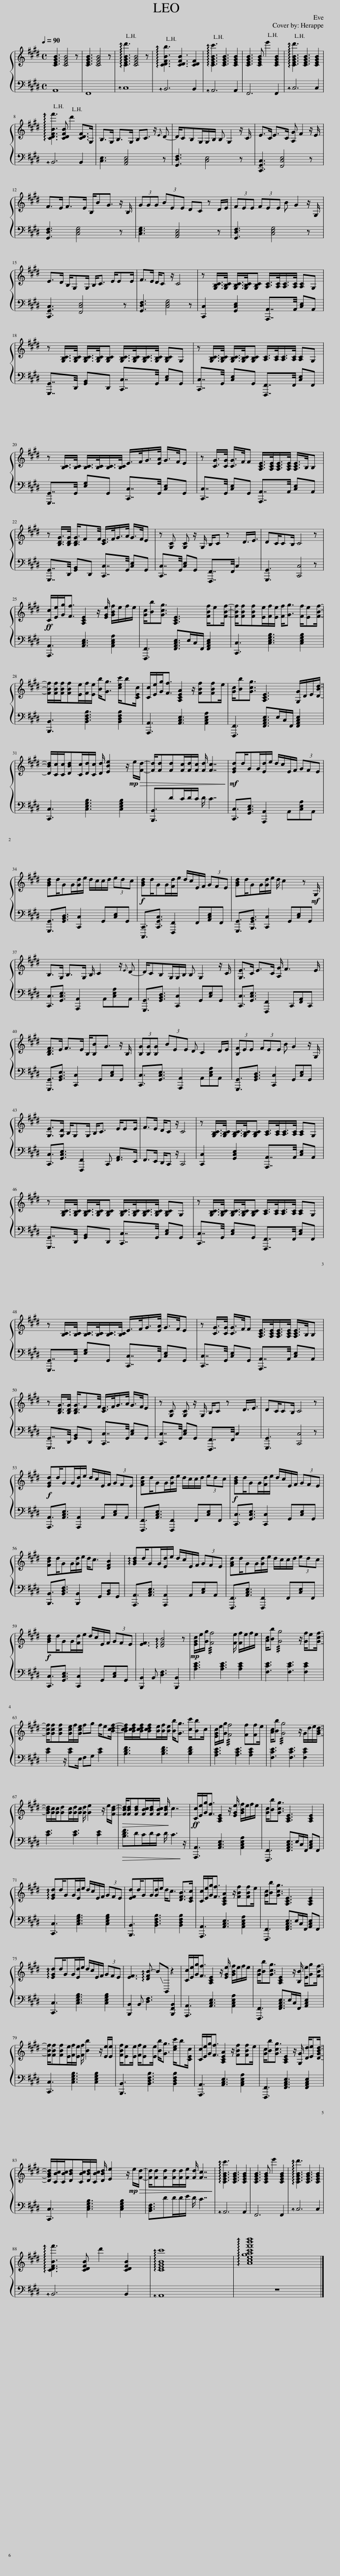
X:1
%%score { 1 | 2 }
L:1/8
Q:1/4=90
M:4/4
I:linebreak $
K:E
V:1 treble
V:2 bass
V:1
 [CEGB]3 [CEGB]4 z | [CEGB]3 [CEGB]4 z | !arpeggio![CEGBd']3 [CEGB]4 z | !arpeggio![CDFBb]3 [CDFB]3 [CDF]2 | !arpeggio![CEGBc']3 [CEGB]3 [CEGB]2 | %5
 [CEGB]3 [CEGB] e'2 [CEGB]2 | !arpeggio![CEGBd']3 [CEGB]3 [CEGB]2 |$ !arpeggio![CDFBf']3 [CDFB] d'2 [CDF]>G, | B,>G, B,>G, B,C3/2 z/{E} D- | D/CB,G,/G,/B,/ B, G,2 z/ C/ | %10
 E>C E>C [A,G] F2 z/ E/ |$ F>E F>E B,/BG3/2 z/ B,/ | (3GGG (3BEE DC z D/E/ | (3FEE (3FEE B G2 z/ G,/ |$ E>D B,/G,G,/ B,<C E/EE/ | %15
 F>E D/C z/ C4 | z [G,B,C]/>[G,B,C]/ [G,B,C]/>[G,B,C]/[G,B,C] [A,C]/>[A,C]/[A,C]/>[A,C]/ [A,C]G, |$ z [G,B,C]/>[G,B,C]/ [G,B,C]/>[G,B,C]/[G,B,C] [G,B,C]/>[G,B,C]/[G,B,C]/>[G,B,C]/ [G,B,C]G, | z [G,B,C]/>[G,B,C]/ [G,B,C]/>[G,B,C]/[G,B,C] [A,C]/>[A,C]/[A,C]/>[A,C]/ [A,C]G, |$ z [B,C]/>[B,C]/ [B,C]/>[B,C]/[B,C]/>[B,C]/ E/>F/G/>[EA]/ G/>F/E | %20
 z [CG]/>[CG]/ [CG]/>F/F [A,CE]/>[A,CE]/[A,CE]/>[A,CE]/ [A,CE]/>B,/B, |$ z [B,DG]/>[B,DG]/ [B,DG]3/4FF/4 [CE]/>F/G/>A/ G/>F/E | z [G,C] [G,C] z/ G,/ B,/C z D3/4E3/4 | DC/CB,/ C4 z |$!ff! [Cc]/[Ee]/[Gg]<[Ff] [A,CE]2 z/ [EGe]/ [GBf]/e/f/e/ | %25
 [Gc]/[Bb][Gcg]3/2 [A,CE]3 [FBf]/e[FBf]/- | [FBf]/[FBf][FBf][Ee]/[Ff]/[Ee]/ [Ff]<[Gg] [Ff]/[Ee][FBf]/- |$ [FBf]/[FBf]/[FBf]/[FBf][Ee]/[Ff]/[Ee]/ [Bb]<[Gg] [cec']/b[CEc]/ | [Cc]/[Ee]/[Gg]<[Ff] [A,CEA]2 z/ [FBf][FBf]e/ | [Gc]/[Bb][Gcg]3/2 [A,CE]3 [G,G]/D/E/[DBd]/- |$ %30
 [DBd]/[Cc]/[Cc]/[DBd][Cc]/[Dd]/[Cc]/ [Dd]/ [EBe]2 z/!mp!!>(! e/[Fd]/- | [Fd]/[Fd][Fd][Fc]/[Fd]/[Fc]/ [Fd]/ [Fc]7/2!>)! |!mf! [EGd]d/GG/[Ed]/e/ d/c/E/F/ (3GFE |$ [GBd]d/GG/[Gd]/e/ d/c/c/d/ (3edc |!f! [GBd]d/GG/[Fd]/e/ d/c/E/F/ (3GFE | %35
 [GBd]d/GG/[Gd]/e/ d/ c2 z!mf! G,/ |$ B,>G, B,>G, B,/ C2 z/{E} D- | D/CB,G,/G,/B,/ B, G,2 z/ C/ | [G,E]>C E>C [A,G]/ F3 E/ |$ [B,DF]>E F>E B,/[B,B]G3/2 z/ B,/ | %40
 (3[B,G][B,G][B,G] (3BEE D C2 D/E/ | (3[B,F]EE (3FEE B G2 z/ G,/ |$ [G,E]>[G,D] B,/G,G,/ B,<C E/EE/ | F>E D/C z/ C4 | z [G,B,C]/>[G,B,C]/ [G,B,C]/>[G,B,C]/[G,B,C] [A,C]/>[A,C]/[A,C]/>[A,C]/ [A,C]G, |$ %45
 z [G,B,C]/>[G,B,C]/ [G,B,C]/>[G,B,C]/[G,B,C] [G,B,C]/>[G,B,C]/[G,B,C]/>[G,B,C]/ [G,B,C]G, | z [G,B,C]/>[G,B,C]/ [G,B,C]/>[G,B,C]/[G,B,C] [A,C]/>[A,C]/[A,C]/>[A,C]/ [A,C]G, |$ z [B,C]/>[B,C]/ [B,C]/>[B,C]/[B,C]/>[B,C]/ E/>F/G/>[EA]/ G/>F/E | z [CG]/>[CG]/ [CG]/>F/F [A,CE]/>[A,CE]/[A,CE]/>[A,CE]/ [A,CE]/>B,/B, |$ z [B,DG]/>[B,DG]/ [B,DG]3/4FF/4 [CE]/>F/G/>A/ G/>F/E | %50
 z [G,C] [G,C] z/ G,/ B,/C z D3/4E3/4 | DC/CB,/ C4 z |$!f! [EGd]d/GG/[Ed]/e/ d/c/E/F/ (3GFE | [FAd]d/GG/[Gd]/e/ d/c/c/d/ (3edc |!f! [GBd]d/GG/[Fd]/e/ d/c/E/F/ (3GFE |$ %55
 [FBd]d/GG/[Gd]/e/ d<c [DFB]2 | !arpeggio![GBd]d/GG/[Ed]/e/ d/c/E/F/ (3GFE | [FAd]d/GG/[Gd]/e/ d/c/c/d/ (3edc |$!f! [GBd]d/GG/[Fd]/e/ d/c/E/F/ (3GFE | [EF]3 !arpeggio![DFB]4 z | %60
!mp! [EGc]/e/[Gg]/ !///![Ff]4 [Fe]/ [Ff]/e/f/e/ | [Ac]/[Bb] !///![Gg]4 z/ [Gf]/e[Gcf]/- |$ [Gcf]/[Gcf][Gcf][Gce]/f/[Gce]/ fg f/e[Bcdf]/- | [Bcdf]/[Bcdf]/[Bcdf]/[Bcdf][Be]/[Bf]/[Be]/ [Bb]<[Gg] [cc']/[Bb]c/ | [EGc]/e/[Gg]/ !///![Ff]4 [Ff][Ff]e/ | %65
 [Ac]/[Bb] !///![Gg]4 z/ G/d/e/[GBd]/- |$ [GBd]/[Gc]/[Gc]/[Gd][Gc]/[Gd]/[Gc]/ [Gd]/ [Ge]2 z/ e/[FBd]/- |!>(! [FBd]/[FBd][FBd][FBc]/[FBd]/[FBc]/ [FBd]/!>)! c7/2 |!ff! [Cc]/[Ee]/[Gg]<[Ff] [A,CE]2 z/ [EGe]/ [GBf]/e/f/e/ | [Gc]/[Bb][Gcg]3/2 [A,CE]3 [A,CE]2 |$ %70
 !arpeggio![EGd]d/GG/[Ed]/e/ d/c/E/F/ (3GFE | [EFd]d/GG/[Gd]/e/ d<c [DFB]>[CEc] | [Cc]/[Ee]/[Gg]<[Ff] [A,CEA]2 z/ [FBf][FBf]e/ | [Gc]/[Bb][Gcg]3/2 [A,CE]3 [A,CE]2 |$ !arpeggio![EGd]d/GG/[Ed]/e/ d/c/E/F/ (3GFE | %75
 [EF]3 !arpeggio![DFB-] !-(!B!-)!B,, z2 | [Cc]/[Ee]/[Gg]<[Ff] [A,CE]2 z/ [EGe]/ [GBf]/e/f/e/ | [Gc]/[Bb][Gcg]3/2 [A,CE]2 z/ [B,B]/ [Ee]/[Gg][FBf]/- |$ [FBf]/[FBf][FBf][Ee]/[Ff]/[Ee]/ [Ff]/ [Bb]2 z/ [Ee]/[Ee]/ | [FBf]/[Ee][Ee]/ [Ff]/[Ee][Ee]/ [Bb]<[Gg] [cec']/b[CEc]/ | %80
 [Cc]/[Ee]/[Gg]<[Ff] [A,CEA]2 z/ [FBf][FBf]e/ | [Gc]/[Bb][Gcg]3/2 [A,CE]2 z/ [G,G]/ [Dd]/[Ee][DGBd]/- |$ [DGBd]/[CBc]/[CBc]/[DBd][CBc]/[DBd]/[CBc]/ [DBd]/ [Ee]2 z/!mp!!>(! e/[Fd]/- | [Fd]/[Fd][Fd][Fd]/[Fd]/[Fe]/ [Fd]/ [Fc]7/2!>)! | !arpeggio![CEGBc']3 [CEGB]3 [CEGB]2 | %85
 [CEGB]3 [CEGB] e'2 [CEGB]2 | !arpeggio![CEGBd']3 [CEGB]3 [CEGB]2 |$ !arpeggio![CDFBf']3 [CDFB] d'2 [CDFB]2 | !arpeggio![CEGBc']8 | !arpeggio![Acegac'f'b'd'']8 |] %90
V:2
 A,,8 | F,,8 | !arpeggio!C,8 | !arpeggio!B,,6 B,,2 | !arpeggio!A,,6 A,,2 | %5
 F,,6 F,,2 | !arpeggio!C,6 C,2 |$ !arpeggio!B,,6 B,,2 | [C,E,]3 [A,,C,E,]4 z | [G,,D,F,]3 [C,E,]4 z | %10
 [C,,G,,C,]3 [F,,C,E,]4 z |$ [G,,D,F,]3 [C,E,G,]4 z | [C,E,G,]3 [A,,C,E,]4 z | [G,,D,F,]3 [C,E,G,]4 z |$ [C,,G,,C,]3 [F,,C,E,]4 z | %15
 [G,,D,F,]3 [C,E,G,]4 z | [C,,C,]2 [G,,C,E,]2 [A,,,A,,]7/4A,,/4 [C,E,]A,, |$ [G,,,G,,]7/4D,,/4 [G,,B,,]D,, [C,,C,]7/4G,,/4 [C,E,]G,, | [C,,C,]7/4G,,/4 [C,E,]G,, [F,,,F,,]7/4F,,/4 [C,E,]F,, |$ [G,,,G,,]7/4G,,/4 [E,G,]G,, [C,,C,]7/4G,,/4 [C,E,]G,, | %20
 [C,,C,]7/4G,,/4 [C,E,]G,, [A,,,A,,]7/4A,,/4 [C,E,]A,, |$ [G,,,G,,]7/4D,,/4 [G,,B,,]D,, [C,,C,]7/4G,,/4 [C,E,]G,, | [C,,C,]7/4G,,/4 [C,E,]G,, [F,,,F,,]7/4F,,/4 C,2 | [G,,,G,,]3 [C,,C,]4 z |$ [A,,,A,,]3 [A,,C,E,]3 [A,,C,E,A,]2 | %25
 [F,,,F,,]3 [F,,A,,C,E,]>E,C,/F,,/ [F,,A,,C,E,]2 | [C,,C,]3 [C,E,G,B,]3 [C,E,G,B,]2 |$ [B,,,B,,]3 [B,,D,F,B,]3 [B,,D,F,B,]2 | [A,,,A,,]3 [A,,C,E,]3 [A,,C,E,A,]2 | [F,,,F,,]3 [F,,A,,C,E,]>E,C,/F,,/ [F,,A,,C,E,]2 |$ %30
 [C,,C,]3 [C,E,G,B,]3 [C,E,G,B,]2 | [B,,,B,,]3/2DC/D/C/ D/ C7/2 | [C,,C,]3/2[G,,C,E,]3/2 [A,,,A,,]2 A,,[C,E,A,]A,, |$ [G,,,G,,]3/2[G,,B,,D,]3/2 [C,,C,]2 G,,[C,E,]G,, | [C,,,C,,]3/2[C,,G,,C,]3/2 [F,,,F,,]2 F,,[A,,C,E,]F,, | %35
 [G,,,G,,]3/2[B,,,G,,B,,]3/2 [C,,C,]2 G,,[C,E,]G,, |$ [C,,C,]3/2[G,,C,E,]3/2 [A,,,A,,]2 A,,[C,E,A,]A,, | [G,,,G,,]3/2[G,,B,,D,]3/2 [C,,C,]2 G,,[C,E,]G,, | [C,,C,]3/2[G,,C,E,]3/2 [F,,,F,,]2 C,,[F,,A,,]C,, |$ [G,,,G,,]3/2[G,,B,,E,]3/2 [C,,C,]2 G,,[C,E,]G,, | %40
 [C,,C,]3/2[G,,C,E,]3/2 [A,,,A,,]2 A,,[C,E,A,]A,, | [G,,,G,,]3/2[G,,B,,D,]3/2 [C,,C,]2 G,,[C,E,]G,, |$ [C,,C,]3/2[G,,C,E,]3/2 [F,,,F,,]2 C,, [F,,A,,]>E,, | F,,>E,, D,,/C,, z/ C,,4 | [C,,C,]2 [G,,C,E,]2 [A,,,A,,]7/4A,,/4 [C,E,]A,, |$ %45
 [G,,,G,,]7/4D,,/4 [G,,B,,]D,, [C,,C,]7/4G,,/4 [C,E,]G,, | [C,,C,]7/4G,,/4 [C,E,]G,, [F,,,F,,]7/4F,,/4 [C,E,]F,, |$ [G,,,G,,]7/4G,,/4 [E,G,]G,, [C,,C,]7/4G,,/4 [C,E,]G,, | [C,,C,]7/4G,,/4 [C,E,]G,, [A,,,A,,]7/4A,,/4 [C,E,]A,, |$ [G,,,G,,]7/4D,,/4 [G,,B,,]D,, [C,,C,]7/4G,,/4 [C,E,]G,, | %50
 [C,,C,]7/4G,,/4 [C,E,]G,, [F,,,F,,]7/4F,,/4 C,2 | [G,,,G,,]3 [C,,C,]4 z |$ [A,,,A,,]3/2[A,,C,E,]3/2 [A,,,A,,]2 A,,[C,E,]A,, | [F,,,F,,]3/2[A,,C,E,]3/2 [F,,,F,,]2 F,,[C,E,]F,, | [C,,C,]3/2[G,,C,E,]3/2 [C,,C,]2 G,,[C,E,]G,, |$ %55
 [B,,,B,,]3/2[B,,D,F,]3/2 [B,,,B,,]2 G,,[B,,D,]G,, | [A,,,A,,]3/2[A,,C,E,]3/2 [A,,,A,,]2 A,,[C,E,]A,, | [F,,,F,,]3/2[A,,C,E,]3/2 [F,,,F,,]2 F,,[C,E,]F,, |$ [C,,C,]3/2[G,,C,E,]3/2 [C,,C,]2 G,,[C,E,]G,, | [B,,,B,,]2 B,, [D,F,]3 [B,,,B,,]2 | %60
 [A,CE]3 [A,CE]3 [A,CE]2 | [F,CE]3 [F,CE]3 [F,CE]2 |$ [CE]2 z/ [CE]E,/ F,G, [CE]2 | [B,DF]3 [B,DF]3 [B,DF]2 | [A,CE]3 [A,CE]3 [A,CE]2 | %65
 [F,CE]3 [F,CE]3 [F,CE]2 |$ [CE]3 [CE]3 [CE]2 |!>(! [B,DF]3/2DC/D/C/ D/ C3!>)! z/ | [A,,,A,,]3 [A,,C,E,]3 [A,,C,E,A,]2 | [F,,,F,,]3 [F,,A,,C,E,]>E,C,/F,,/ [A,,C,E,]F,, |$ %70
 [C,,C,]3 [C,E,G,B,]3 [C,E,G,B,]2 | [B,,,B,,]3 [B,,D,F,B,]3 [B,,D,F,B,]2 | [A,,,A,,]3 [A,,C,E,]3 [A,,C,E,A,]2 | [F,,,F,,]3 [F,,A,,C,E,]>E,C,/F,,/ [A,,C,E,]F,, |$ [C,,C,]3 [C,E,G,B,]3 [C,E,G,B,]2 | %75
 [B,,,B,,]2 B,, [D,F,]3 [B,,,F,,B,,]2 | [A,,,A,,]3 [A,,C,E,]3 [A,,C,E,A,]2 | [F,,,F,,]3 [F,,A,,C,E,]>E,C,/F,,/ [A,,C,E,]2 |$ [C,,C,]3 [C,E,G,B,]3 [C,E,G,B,]2 | [B,,,B,,]3 [B,,D,F,B,]3 [B,,D,F,B,]2 | %80
 [A,,,A,,]3 [A,,C,E,]3 [A,,C,E,A,]2 | [F,,,F,,]3 [F,,A,,C,E,]3 [F,,A,,C,E,]2 |$ [C,,C,]3 [C,E,G,B,]3 [C,E,G,B,]2 | [B,,D,F,]3/2DD/D/E/ D/ C7/2 | !arpeggio!A,,6 A,,2 | %85
 F,,6 F,,2 | !arpeggio!C,6 C,2 |$ !arpeggio!B,,6 B,,2 | !arpeggio!A,,8 | z8 |] %90
